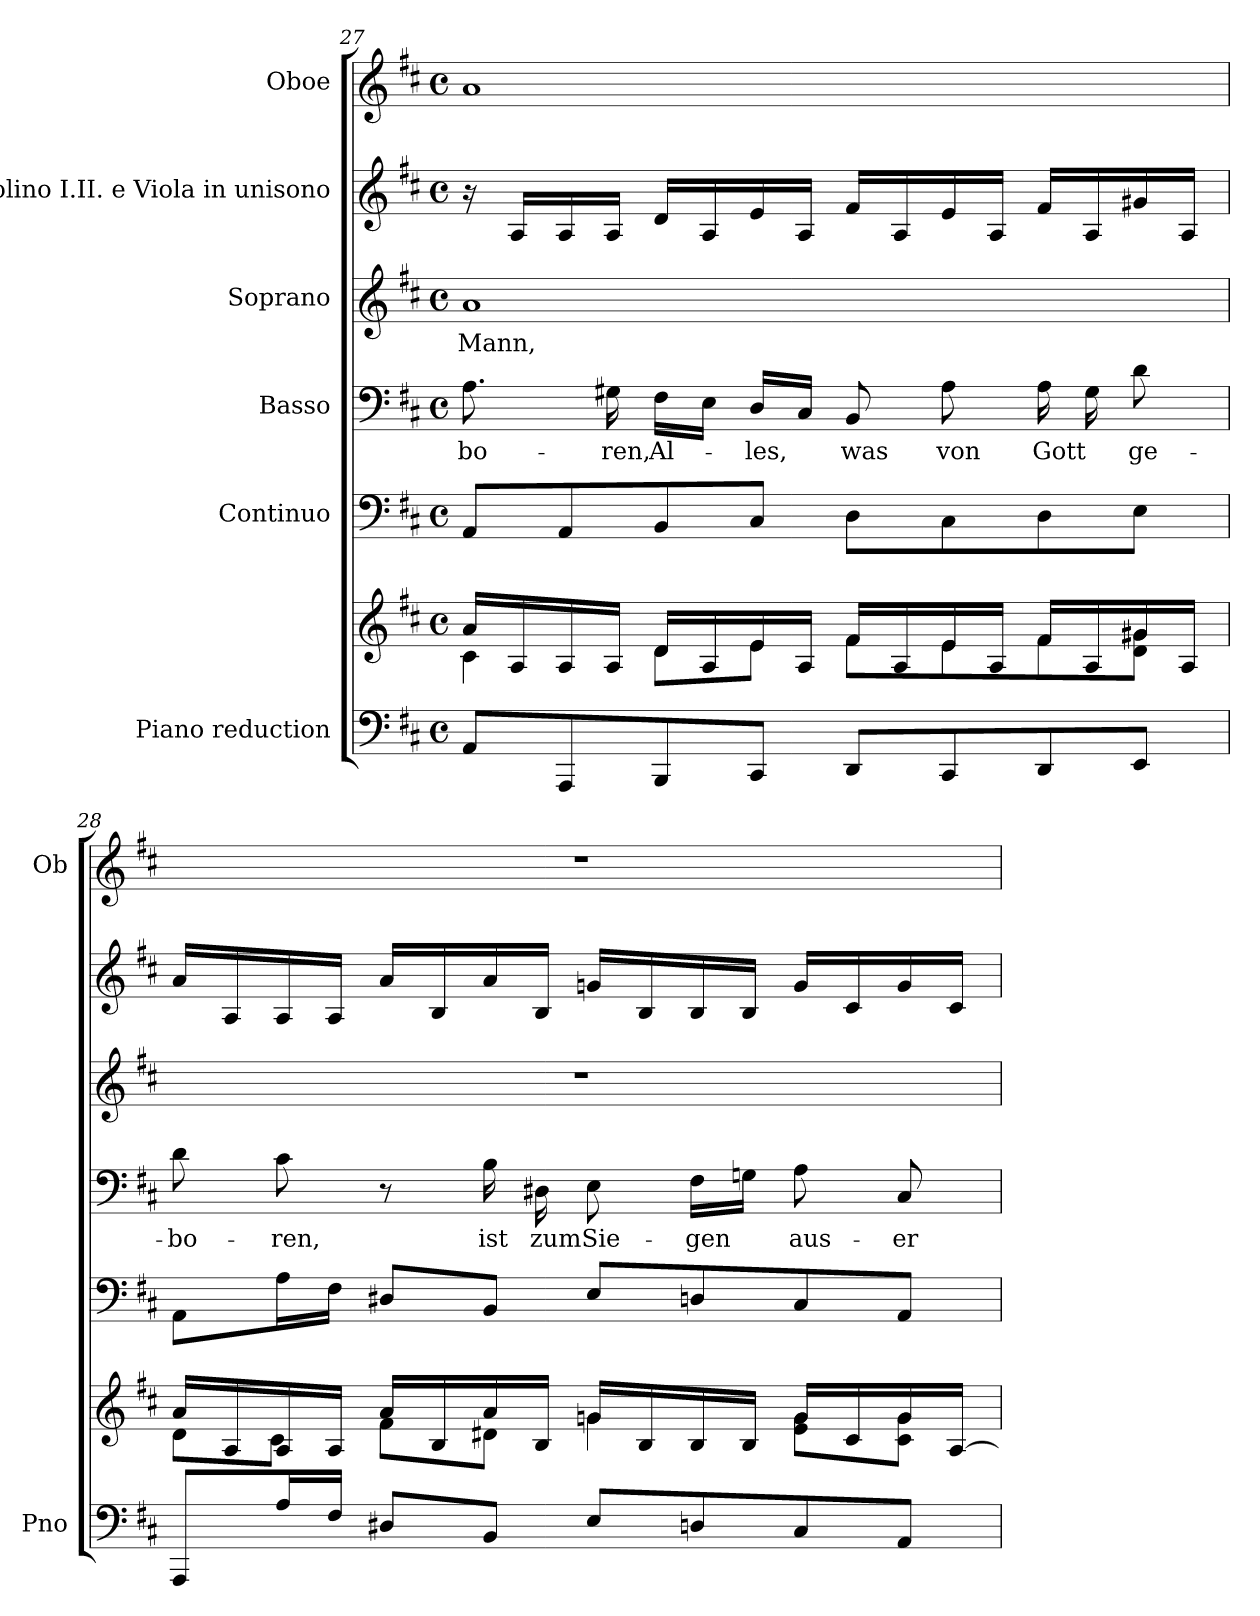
**kern	**kern	**kern	**kern	**text	**kern	**text	**kern	**kern
*part6	*part6	*part5	*part4	*part4	*part3	*part3	*part2	*part1
*staff7	*staff6	*staff5	*staff4	*staff4	*staff3	*staff3	*staff2	*staff1
*I"Piano reduction	*	*I"Continuo	*I"Basso	*	*I"Soprano	*	*I"Violino I.II. e Viola in unisono	*I"Oboe
*I'Pno	*	*	*	*	*	*	*	*I'Ob
!!LO:LB:g=z
*clefF4	*clefG2	*clefF4	*clefF4	*	*clefG2	*	*clefG2	*clefG2
*k[f#c#]	*k[f#c#]	*k[f#c#]	*k[f#c#]	*	*k[f#c#]	*	*k[f#c#]	*k[f#c#]
*M4/4	*M4/4	*M4/4	*M4/4	*	*M4/4	*	*M4/4	*M4/4
*met(c)	*met(c)	*met(c)	*met(c)	*	*met(c)	*	*met(c)	*met(c)
=27	=27	=27	=27	=27	=27	=27	=27	=27
*	*^	*	*	*	*	*	*	*
!	!	!	!	!	!LO:LY:b	!	!LO:LY:b	!	!
8AA/L	16a/LL	4c#\	8AA/L	8.A\	bo-	1a	Mann,	16r	1a
.	16A/	.	.	.	.	.	.	16A/LL	.
8AAA/	16A/	.	8AA/	.	.	.	.	16A/	.
!	!	!	!	!	!LO:LY:b	!	!	!	!
.	16A/JJ	.	.	16G#X\	-ren,	.	.	16A/JJ	.
!	!	!	!	!	!LO:LY:b	!	!	!	!
8BBB/	16d/LL	8d\L	8BB/	16F#\LL	Al-	.	.	16d/LL	.
.	16A/	.	.	16E\JJ	.	.	.	16A/	.
!	!	!	!	!	!LO:LY:b	!	!	!	!
8CC#/J	16e/	8e\J	8C#/J	16D/LL	les,	.	.	16e/	.
.	16A/JJ	.	.	16C#/JJ	.	.	.	16A/JJ	.
!	!	!	!	!	!LO:LY:b	!	!	!	!
8DD/L	16f#/LL	8f#\L	8D\L	8BB/	was	.	.	16f#/LL	.
.	16A/	.	.	.	.	.	.	16A/	.
!	!	!	!	!	!LO:LY:b	!	!	!	!
8CC#/	16e/	8e\	8C#\	8A\	von	.	.	16e/	.
.	16A/JJ	.	.	.	.	.	.	16A/JJ	.
!	!	!	!	!	!LO:LY:b	!	!	!	!
8DD/	16f#/LL	8f#\	8D\	16A\	Gott	.	.	16f#/LL	.
.	16A/	.	.	16G#\	.	.	.	16A/	.
!	!	!	!	!	!LO:LY:b	!	!	!	!
8EE/J	16g#X/	8d\ 8g#\J	8E\J	8d\	ge-	.	.	16g#X/	.
.	16A/JJ	.	.	.	.	.	.	16A/JJ	.
=28	=28	=28	=28	=28	=28	=28	=28	=28	=28
!	!	!	!	!	!LO:LY:b	!	!	!	!
8AAA/L	16a/LL	8d\L	8AA\L	8d\	bo-	1r	.	16a/LL	1r
.	16A/	.	.	.	.	.	.	16A/	.
!	!	!	!	!	!LO:LY:b	!	!	!	!
16A/L	16A/	8c#\J	16A\L	8c#\	ren,	.	.	16A/	.
16F#/JJ	16A/JJ	.	16F#\JJ	.	.	.	.	16A/JJ	.
8D#X/L	16a/LL	8f#\L	8D#X/L	8r	.	.	.	16a/LL	.
.	16B/	.	.	.	.	.	.	16B/	.
!	!	!	!	!	!LO:LY:b	!	!	!	!
8BB/J	16a/	8d#X\J	8BB/J	16B\	ist	.	.	16a/	.
!	!	!	!	!	!LO:LY:b	!	!	!	!
.	16B/JJ	.	.	16D#X\	zum	.	.	16B/JJ	.
!	!	!	!	!	!LO:LY:b	!	!	!	!
8E/L	16gn/LL	4g\	8E/L	8E\	Sie-	.	.	16gn/LL	.
.	16B/	.	.	.	.	.	.	16B/	.
!	!	!	!	!	!LO:LY:b	!	!	!	!
8Dn/	16B/	.	8Dn/	16F#\LL	gen	.	.	16B/	.
.	16B/JJ	.	.	16Gn\JJ	.	.	.	16B/JJ	.
!	!	!	!	!	!LO:LY:b	!	!	!	!
8C#/	16g/LL	8e\ 8g\L	8C#/	8A\	aus-	.	.	16g/LL	.
.	16c#/	.	.	.	.	.	.	16c#/	.
!	!	!	!	!	!LO:LY:b	!	!	!	!
8AA/J	16g/	8c#\ 8g\J	8AA/J	8C#/	er-	.	.	16g/	.
.	[<16A/JJ	.	.	.	.	.	.	16c#/JJ	.
*	*v	*v	*	*	*	*	*	*	*
=	=	=	=	=	=	=	=	=
*-	*-	*-	*-	*-	*-	*-	*-	*-
